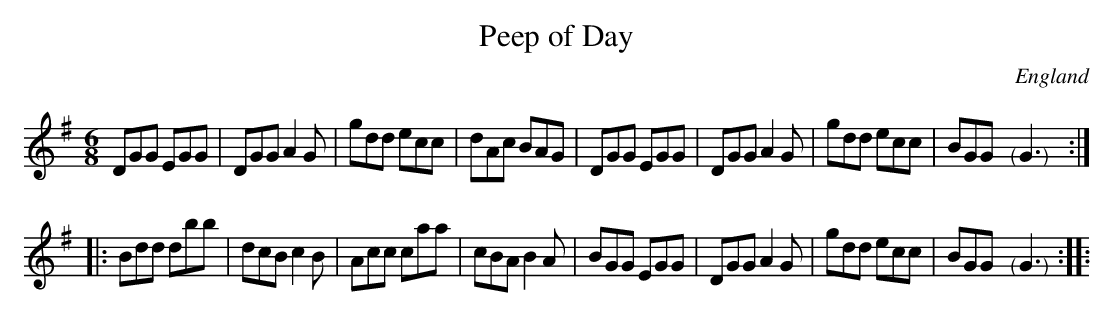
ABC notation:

X:1
T:Peep of Day
L:1/8
M:6/8
O:England
K:G
DGG EGG | DGG A2G | gdd ecc | dAc BAG |\
DGG EGG | DGG A2G | gdd ecc | BGG y "<("">)"G3::
Bdd dbb | dcB c2B | Acc caa | cBA B2A |\
BGG EGG | DGG A2G | gdd ecc | BGG y "<("">)"G3::
